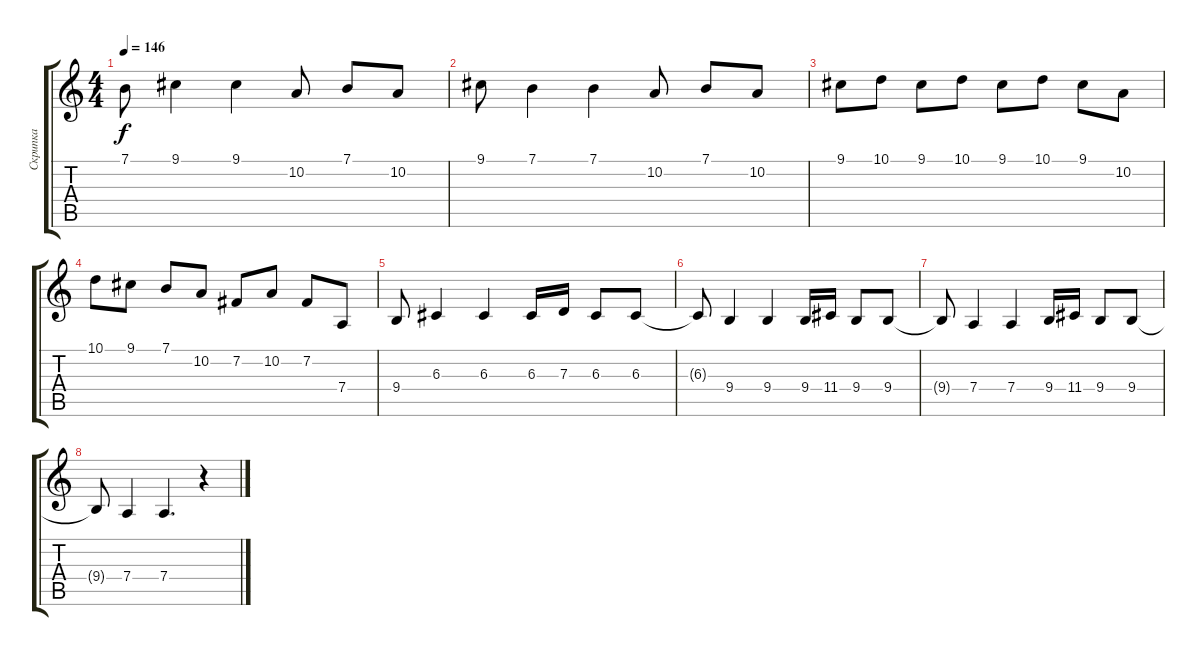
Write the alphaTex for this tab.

\track ("Скрипка" "Скрипка") {instrument viola}
\staff {score tabs}
\tuning (E4 B3 G3 D3 A2 E2) {hide}
\ts (4 4)
\tempo 146
\clef g2
\ks c
7.1.8{dy f} 9.1.4 9.1.4 10.2.8 7.1.8 10.2.8 |
9.1.8 7.1.4 7.1.4 10.2.8 7.1.8 10.2.8 |
9.1.8 10.1.8 9.1.8 10.1.8 9.1.8 10.1.8 9.1.8 10.2.8 |
10.1.8 9.1.8 7.1.8 10.2.8 7.2.8 10.2.8 7.2.8 7.4.8 |
9.4.8 6.3.4 6.3.4 6.3.16 7.3.16 6.3.8 6.3.8 |
6.3{t}.8 9.4.4 9.4.4 9.4.16 11.4.16 9.4.8 9.4.8 |
9.4{t}.8 7.4.4 7.4.4 9.4.16 11.4.16 9.4.8 9.4.8 |
9.4{t}.8 7.4.4 7.4.4{d} r.4
